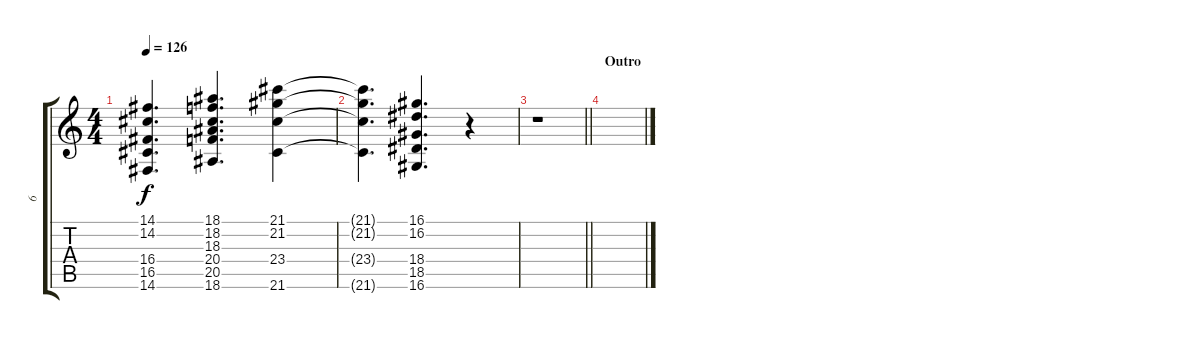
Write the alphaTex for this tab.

\track ("6" "6") {instrument pad2warm}
\staff {score tabs}
\tuning (E4 B3 G3 D3 A2 E2) {hide}
\ts (4 4)
\tempo 126
\clef g2
\ks c
(14.1{t} 14.2{t} 16.4{t} 16.5{t} 14.6{t}).4{d dy f} (18.1 18.2 18.3 20.4 20.5 18.6).4{d} (21.1 21.2 23.4 21.6).4 |
(21.1{t} 21.2{t} 23.4{t} 21.6{t}).4{d} (16.1 16.2 18.4 18.5 16.6).4{d} r.4 |
\barLineRight lightlight
r.1 |
\section ("" "Outro")
